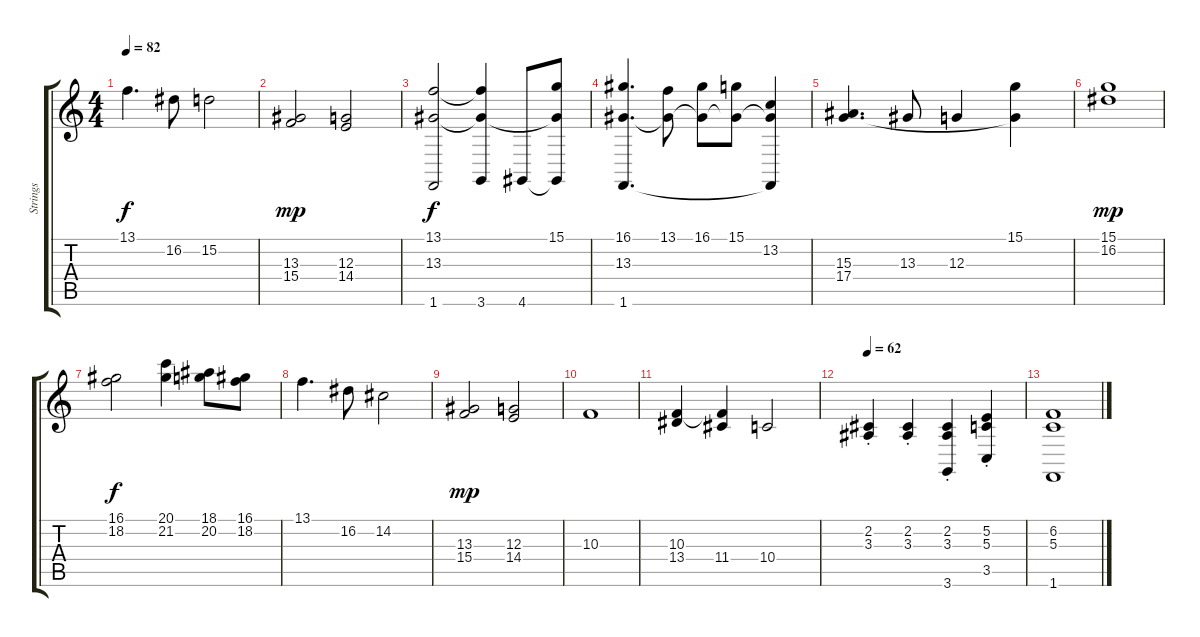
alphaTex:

\track ("Strings" "Strings") {instrument stringensemble1}
\staff {score tabs}
\tuning (E4 B3 G3 D3 A2 E2) {hide}
\ts (4 4)
\tempo 82
\clef g2
\ks c
13.1.4{d dy f} 16.2.8 15.2.2 |
(13.3 15.4).2{dy mp} (12.3 14.4).2 |
(13.1 13.3 1.6).2{dy f} (13.1{t} 13.3{t} 3.6).4 4.6.8 (15.1 13.3{t} 4.6{t}).8 |
(16.1 13.3 1.6).4{d} (13.1 13.3{t}).8 (16.1 13.3{t}).8 (15.1 13.3{t}).8 (13.2 13.3{t} 1.6{t}).4 |
(15.3 17.4).4{d} 13.3.8 12.3.4 (15.1 17.4{t}).4 |
(15.1 16.2).1{dy mp} |
(16.1 18.2).2{dy f} (20.1 21.2).4 (18.1 20.2).8 (16.1 18.2).8 |
13.1.4{d} 16.2.8 14.2.2 |
(13.3 15.4).2{dy mp} (12.3 14.4).2 |
10.3.1 |
(10.3 13.4).4 (10.3{t} 11.4).4 10.4.2 |
\tempo 62
(2.2{st} 3.3{st}).4 (2.2{st} 3.3{st}).4 (2.2{st} 3.3{st} 3.6).4 (5.2{st} 5.3{st} 3.5).4 |
(6.2 5.3 1.6).1{volume 0}
